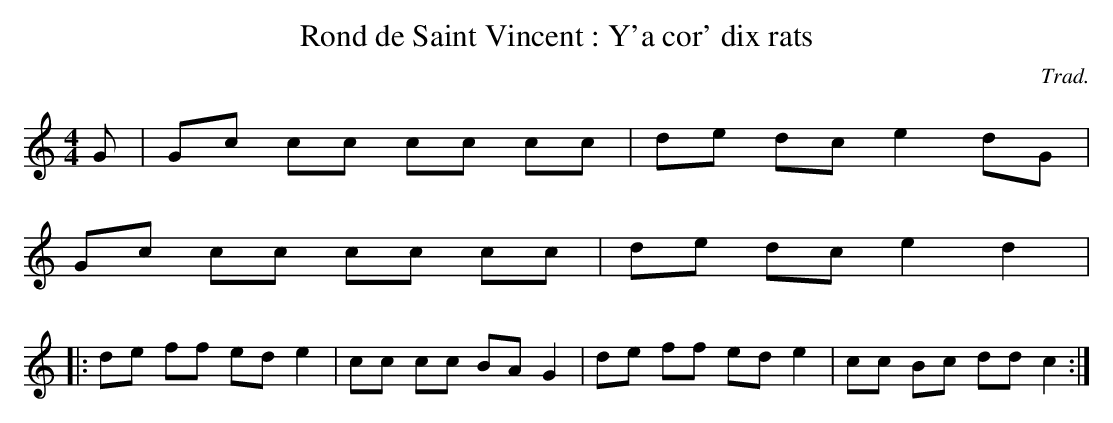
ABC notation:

X:1
T:Rond de Saint Vincent : Y'a cor' dix rats
C:Trad.
M:4/4
L:1/8
K:C
G | Gc cc cc cc | de dc e2 dG |
Gc cc cc cc | de dc e2 d2 |:
de ff ed e2 | cc cc BA G2 | de ff ed e2 | cc Bc dd c2 :|
